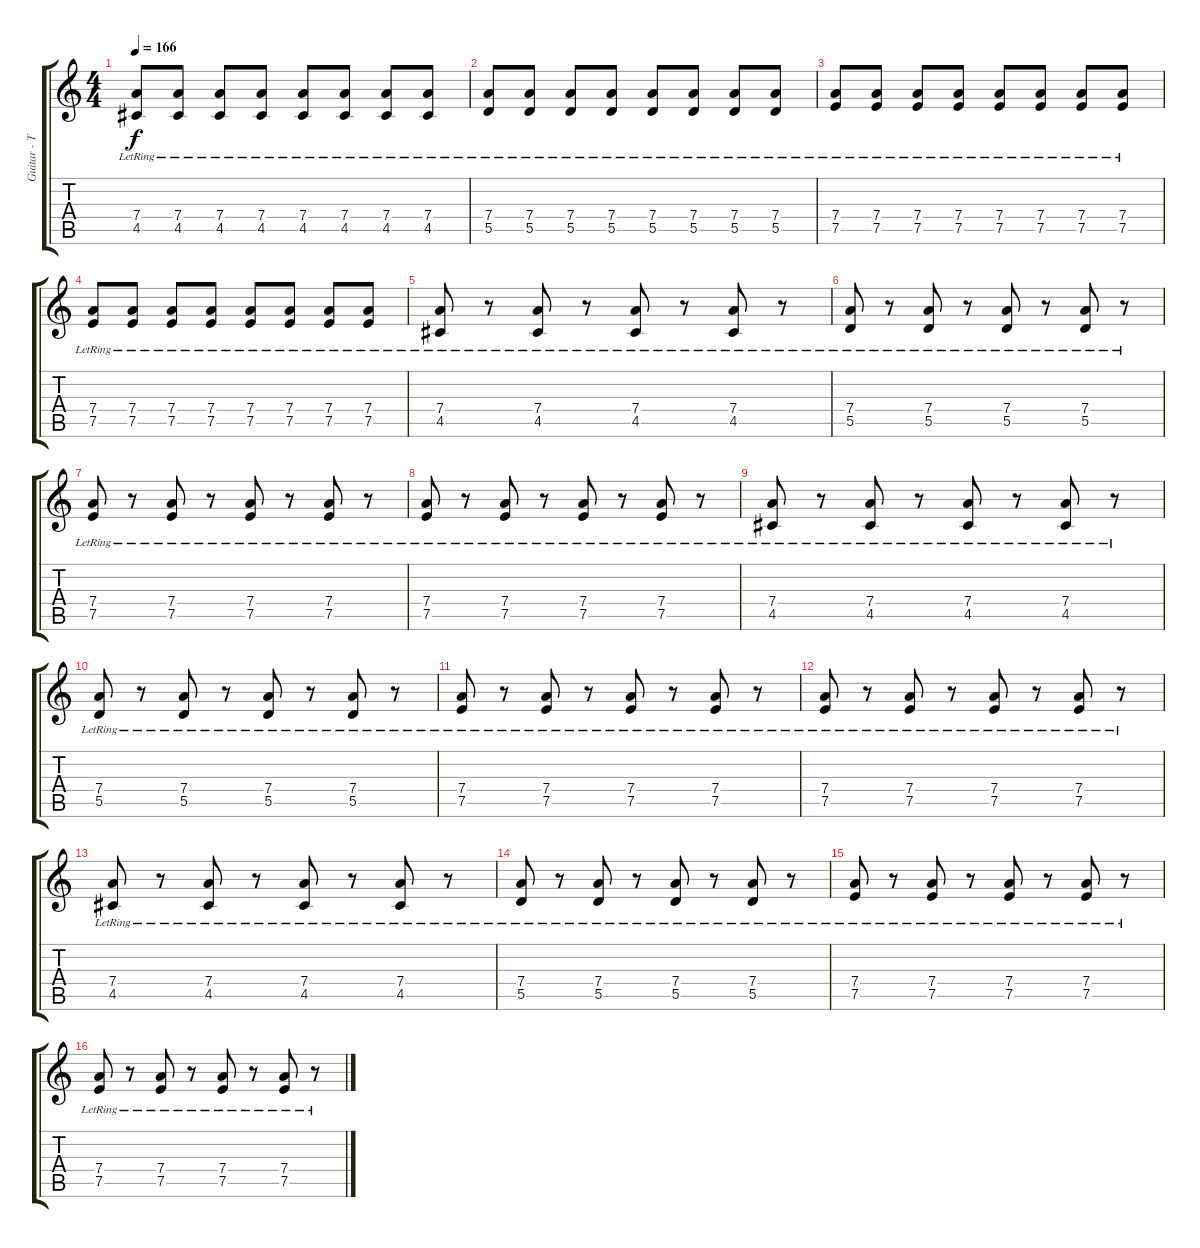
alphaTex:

\track ("Guitar - Tom DeLonge" "Guitar - T") {instrument electricguitarclean}
\staff {score tabs}
\tuning (E4 B3 G3 D3 A2 E2) {hide}
\ts (4 4)
\tempo 166
\clef g2
\ks c
(7.4{lr} 4.5{lr}).8{dy f} (7.4{lr} 4.5{lr}).8 (7.4{lr} 4.5{lr}).8 (7.4{lr} 4.5{lr}).8 (7.4{lr} 4.5{lr}).8 (7.4{lr} 4.5{lr}).8 (7.4{lr} 4.5{lr}).8 (7.4{lr} 4.5{lr}).8 |
(7.4{lr} 5.5{lr}).8 (7.4{lr} 5.5{lr}).8 (7.4{lr} 5.5{lr}).8 (7.4{lr} 5.5{lr}).8 (7.4{lr} 5.5{lr}).8 (7.4{lr} 5.5{lr}).8 (7.4{lr} 5.5{lr}).8 (7.4{lr} 5.5{lr}).8 |
(7.4{lr} 7.5{lr}).8 (7.4{lr} 7.5{lr}).8 (7.4{lr} 7.5{lr}).8 (7.4{lr} 7.5{lr}).8 (7.4{lr} 7.5{lr}).8 (7.4{lr} 7.5{lr}).8 (7.4{lr} 7.5{lr}).8 (7.4{lr} 7.5{lr}).8 |
(7.4{lr} 7.5{lr}).8 (7.4{lr} 7.5{lr}).8 (7.4{lr} 7.5{lr}).8 (7.4{lr} 7.5{lr}).8 (7.4{lr} 7.5{lr}).8 (7.4{lr} 7.5{lr}).8 (7.4{lr} 7.5{lr}).8 (7.4{lr} 7.5{lr}).8 |
(7.4{lr} 4.5{lr}).8 r.8 (7.4{lr} 4.5{lr}).8 r.8 (7.4{lr} 4.5{lr}).8 r.8 (7.4{lr} 4.5{lr}).8 r.8 |
(7.4{lr} 5.5{lr}).8 r.8 (7.4{lr} 5.5{lr}).8 r.8 (7.4{lr} 5.5{lr}).8 r.8 (7.4{lr} 5.5{lr}).8 r.8 |
(7.4{lr} 7.5{lr}).8 r.8 (7.4{lr} 7.5{lr}).8 r.8 (7.4{lr} 7.5{lr}).8 r.8 (7.4{lr} 7.5{lr}).8 r.8 |
(7.4{lr} 7.5{lr}).8 r.8 (7.4{lr} 7.5{lr}).8 r.8 (7.4{lr} 7.5{lr}).8 r.8 (7.4{lr} 7.5{lr}).8 r.8 |
(7.4{lr} 4.5{lr}).8 r.8 (7.4{lr} 4.5{lr}).8 r.8 (7.4{lr} 4.5{lr}).8 r.8 (7.4{lr} 4.5{lr}).8 r.8 |
(7.4{lr} 5.5{lr}).8 r.8 (7.4{lr} 5.5{lr}).8 r.8 (7.4{lr} 5.5{lr}).8 r.8 (7.4{lr} 5.5{lr}).8 r.8 |
(7.4{lr} 7.5{lr}).8 r.8 (7.4{lr} 7.5{lr}).8 r.8 (7.4{lr} 7.5{lr}).8 r.8 (7.4{lr} 7.5{lr}).8 r.8 |
(7.4{lr} 7.5{lr}).8 r.8 (7.4{lr} 7.5{lr}).8 r.8 (7.4{lr} 7.5{lr}).8 r.8 (7.4{lr} 7.5{lr}).8 r.8 |
(7.4{lr} 4.5{lr}).8 r.8 (7.4{lr} 4.5{lr}).8 r.8 (7.4{lr} 4.5{lr}).8 r.8 (7.4{lr} 4.5{lr}).8 r.8 |
(7.4{lr} 5.5{lr}).8 r.8 (7.4{lr} 5.5{lr}).8 r.8 (7.4{lr} 5.5{lr}).8 r.8 (7.4{lr} 5.5{lr}).8 r.8 |
(7.4{lr} 7.5{lr}).8 r.8 (7.4{lr} 7.5{lr}).8 r.8 (7.4{lr} 7.5{lr}).8 r.8 (7.4{lr} 7.5{lr}).8 r.8 |
(7.4{lr} 7.5{lr}).8 r.8 (7.4{lr} 7.5{lr}).8 r.8 (7.4{lr} 7.5{lr}).8 r.8 (7.4{lr} 7.5{lr}).8 r.8
